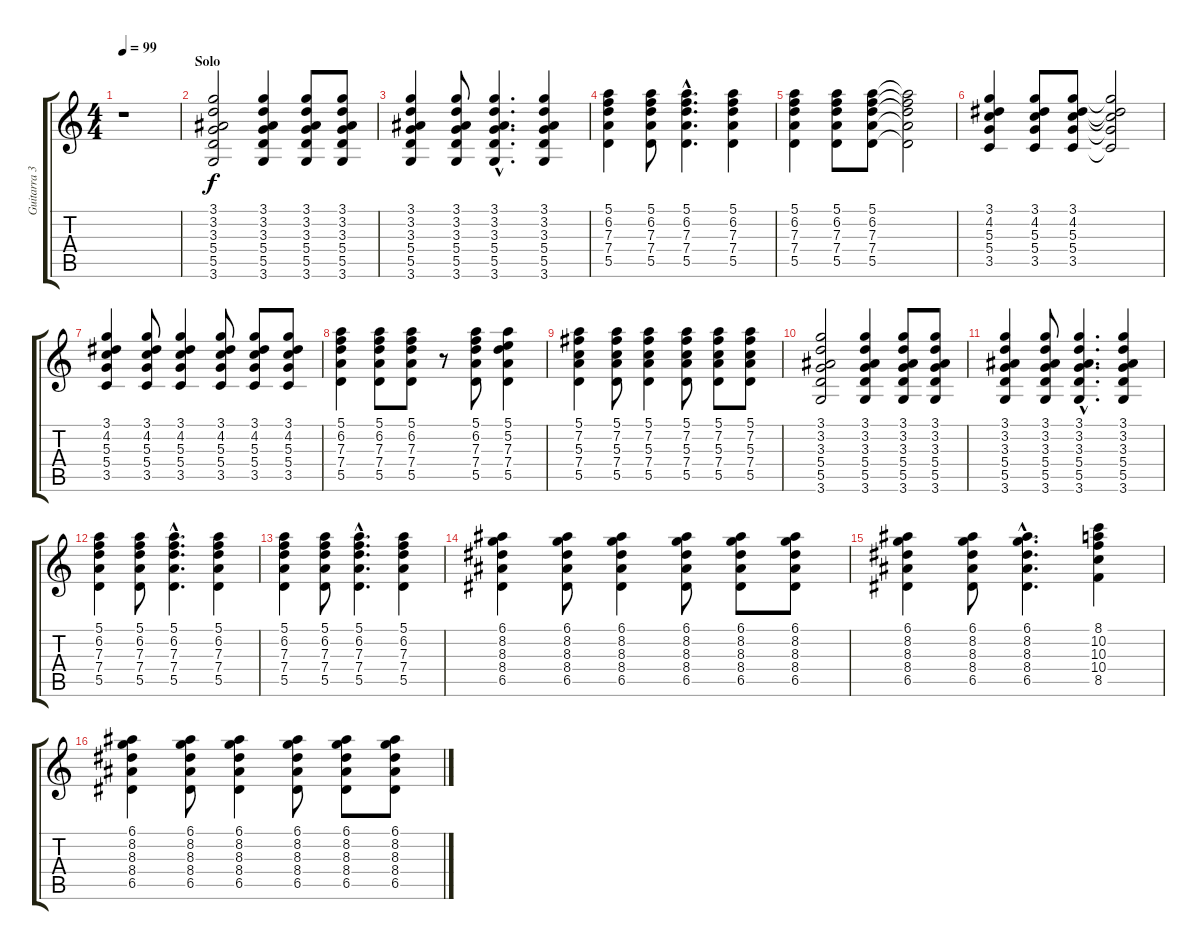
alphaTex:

\track ("Guitarra 3" "Guitarra 3") {instrument acousticguitarsteel}
\staff {score tabs}
\tuning (E4 B3 G3 D3 A2 E2) {hide}
\ts (4 4)
\tempo 99
\clef g2
\ks c
r.1{dy f} |
\section ("" "Solo")
(3.1 3.2 3.3 5.4 5.5 3.6).2 (3.1 3.2 3.3 5.4 5.5 3.6).4 (3.1 3.2 3.3 5.4 5.5 3.6).8 (3.1 3.2 3.3 5.4 5.5 3.6).8 |
(3.1 3.2 3.3 5.4 5.5 3.6).4 (3.1 3.2 3.3 5.4 5.5 3.6).8 (3.1{hac} 3.2{hac} 3.3{hac} 5.4{hac} 5.5{hac} 3.6{hac}).4{d} (3.1 3.2 3.3 5.4 5.5 3.6).4 |
(5.1 6.2 7.3 7.4 5.5).4 (5.1 6.2 7.3 7.4 5.5).8 (5.1{hac} 6.2{hac} 7.3{hac} 7.4{hac} 5.5{hac}).4{d} (5.1 6.2 7.3 7.4 5.5).4 |
(5.1 6.2 7.3 7.4 5.5).4 (5.1 6.2 7.3 7.4 5.5).8 (5.1 6.2 7.3 7.4 5.5).8 (5.1{t} 6.2{t} 7.3{t} 7.4{t} 5.5{t}).2 |
(3.1 4.2 5.3 5.4 3.5).4 (3.1 4.2 5.3 5.4 3.5).8 (3.1 4.2 5.3 5.4 3.5).8 (3.1{t} 4.2{t} 5.3{t} 5.4{t} 3.5{t}).2 |
(3.1 4.2 5.3 5.4 3.5).4 (3.1 4.2 5.3 5.4 3.5).8 (3.1 4.2 5.3 5.4 3.5).4 (3.1 4.2 5.3 5.4 3.5).8 (3.1 4.2 5.3 5.4 3.5).8 (3.1 4.2 5.3 5.4 3.5).8 |
(5.1 6.2 7.3 7.4 5.5).4 (5.1 6.2 7.3 7.4 5.5).8 (5.1 6.2 7.3 7.4 5.5).8 r.8 (5.1 6.2 7.3 7.4 5.5).8 (5.1 5.2 7.3 7.4 5.5).4 |
(5.1 7.2 5.3 7.4 5.5).4 (5.1 7.2 5.3 7.4 5.5).8 (5.1 7.2 5.3 7.4 5.5).4 (5.1 7.2 5.3 7.4 5.5).8 (5.1 7.2 5.3 7.4 5.5).8 (5.1 7.2 5.3 7.4 5.5).8 |
(3.1 3.2 3.3 5.4 5.5 3.6).2 (3.1 3.2 3.3 5.4 5.5 3.6).4 (3.1 3.2 3.3 5.4 5.5 3.6).8 (3.1 3.2 3.3 5.4 5.5 3.6).8 |
(3.1 3.2 3.3 5.4 5.5 3.6).4 (3.1 3.2 3.3 5.4 5.5 3.6).8 (3.1{hac} 3.2{hac} 3.3{hac} 5.4{hac} 5.5{hac} 3.6{hac}).4{d} (3.1 3.2 3.3 5.4 5.5 3.6).4 |
(5.1 6.2 7.3 7.4 5.5).4 (5.1 6.2 7.3 7.4 5.5).8 (5.1{hac} 6.2{hac} 7.3{hac} 7.4{hac} 5.5{hac}).4{d} (5.1 6.2 7.3 7.4 5.5).4 |
(5.1 6.2 7.3 7.4 5.5).4 (5.1 6.2 7.3 7.4 5.5).8 (5.1{hac} 6.2{hac} 7.3{hac} 7.4{hac} 5.5{hac}).4{d} (5.1 6.2 7.3 7.4 5.5).4 |
(6.1 8.2 8.3 8.4 6.5).4 (6.1 8.2 8.3 8.4 6.5).8 (6.1 8.2 8.3 8.4 6.5).4 (6.1 8.2 8.3 8.4 6.5).8 (6.1 8.2 8.3 8.4 6.5).8 (6.1 8.2 8.3 8.4 6.5).8 |
(6.1 8.2 8.3 8.4 6.5).4 (6.1 8.2 8.3 8.4 6.5).8 (6.1{hac} 8.2{hac} 8.3{hac} 8.4{hac} 6.5{hac}).4{d} (8.1 10.2 10.3 10.4 8.5).4 |
(6.1 8.2 8.3 8.4 6.5).4 (6.1 8.2 8.3 8.4 6.5).8 (6.1 8.2 8.3 8.4 6.5).4 (6.1 8.2 8.3 8.4 6.5).8 (6.1 8.2 8.3 8.4 6.5).8 (6.1 8.2 8.3 8.4 6.5).8
